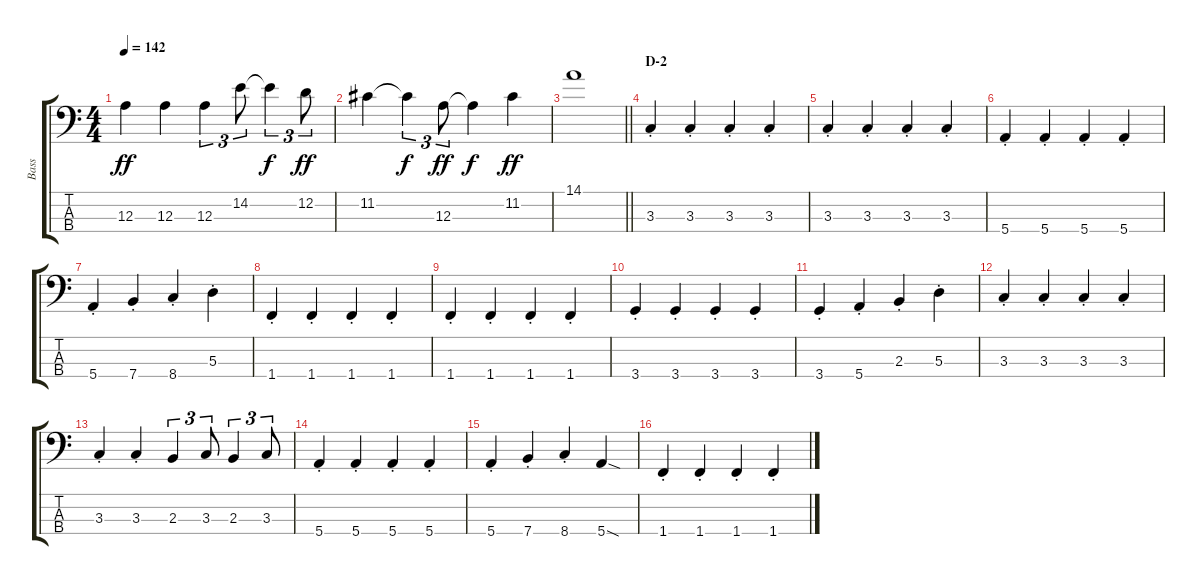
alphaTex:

\track ("Bass" "Bass") {instrument electricbassfinger}
\staff {score tabs}
\tuning (G2 D2 A1 E1) {hide}
\ts (4 4)
\tempo 142
\clef f4
\ks c
12.3.4{dy ff} 12.3.4 12.3.4{tu (3 2)} 14.2.8{tu (3 2)} 14.2{t}.4{tu (3 2) dy f} 12.2.8{tu (3 2) dy ff} |
11.2.4 11.2{t}.4{tu (3 2) dy f} 12.3.8{tu (3 2) dy ff} 12.3{t}.4{dy f} 11.2.4{dy ff} |
\barLineRight lightlight
14.1.1 |
\section ("" "D-2")
3.3{st}.4 3.3{st}.4 3.3{st}.4 3.3{st}.4 |
3.3{st}.4 3.3{st}.4 3.3{st}.4 3.3{st}.4 |
5.4{st}.4 5.4{st}.4 5.4{st}.4 5.4{st}.4 |
5.4{st}.4 7.4{st}.4 8.4{st}.4 5.3{st}.4 |
1.4{st}.4 1.4{st}.4 1.4{st}.4 1.4{st}.4 |
1.4{st}.4 1.4{st}.4 1.4{st}.4 1.4{st}.4 |
3.4{st}.4 3.4{st}.4 3.4{st}.4 3.4{st}.4 |
3.4{st}.4 5.4{st}.4 2.3{st}.4 5.3{st}.4 |
3.3{st}.4 3.3{st}.4 3.3{st}.4 3.3{st}.4 |
3.3{st}.4 3.3{st}.4 2.3.4{tu (3 2)} 3.3.8{tu (3 2)} 2.3.4{tu (3 2)} 3.3.8{tu (3 2)} |
5.4{st}.4 5.4{st}.4 5.4{st}.4 5.4{st}.4 |
5.4{st}.4 7.4{st}.4 8.4{st}.4 5.4{sod}.4 |
1.4{st}.4 1.4{st}.4 1.4{st}.4 1.4{st}.4
